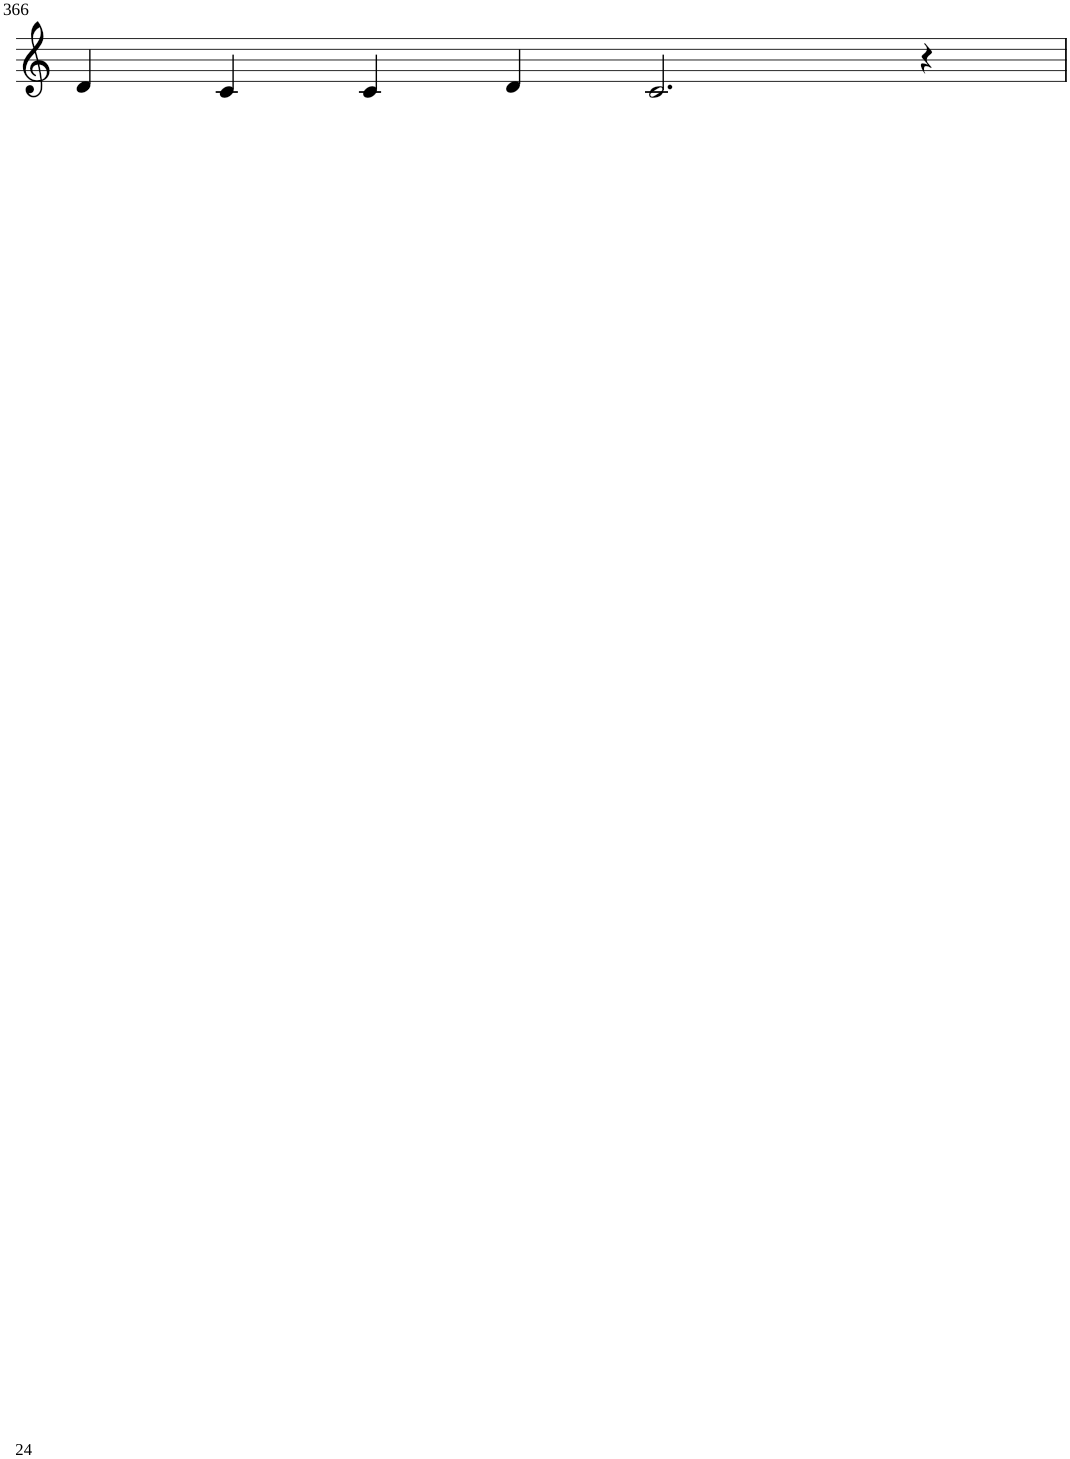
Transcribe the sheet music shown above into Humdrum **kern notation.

**kern
*part1
*staff1
*I"Violin
!!LO:PB:g=z
*clefG2
*k[]
*M8/4
=366
4d/
4c/
4c/
4d/
2.c/
4r
=
*-
